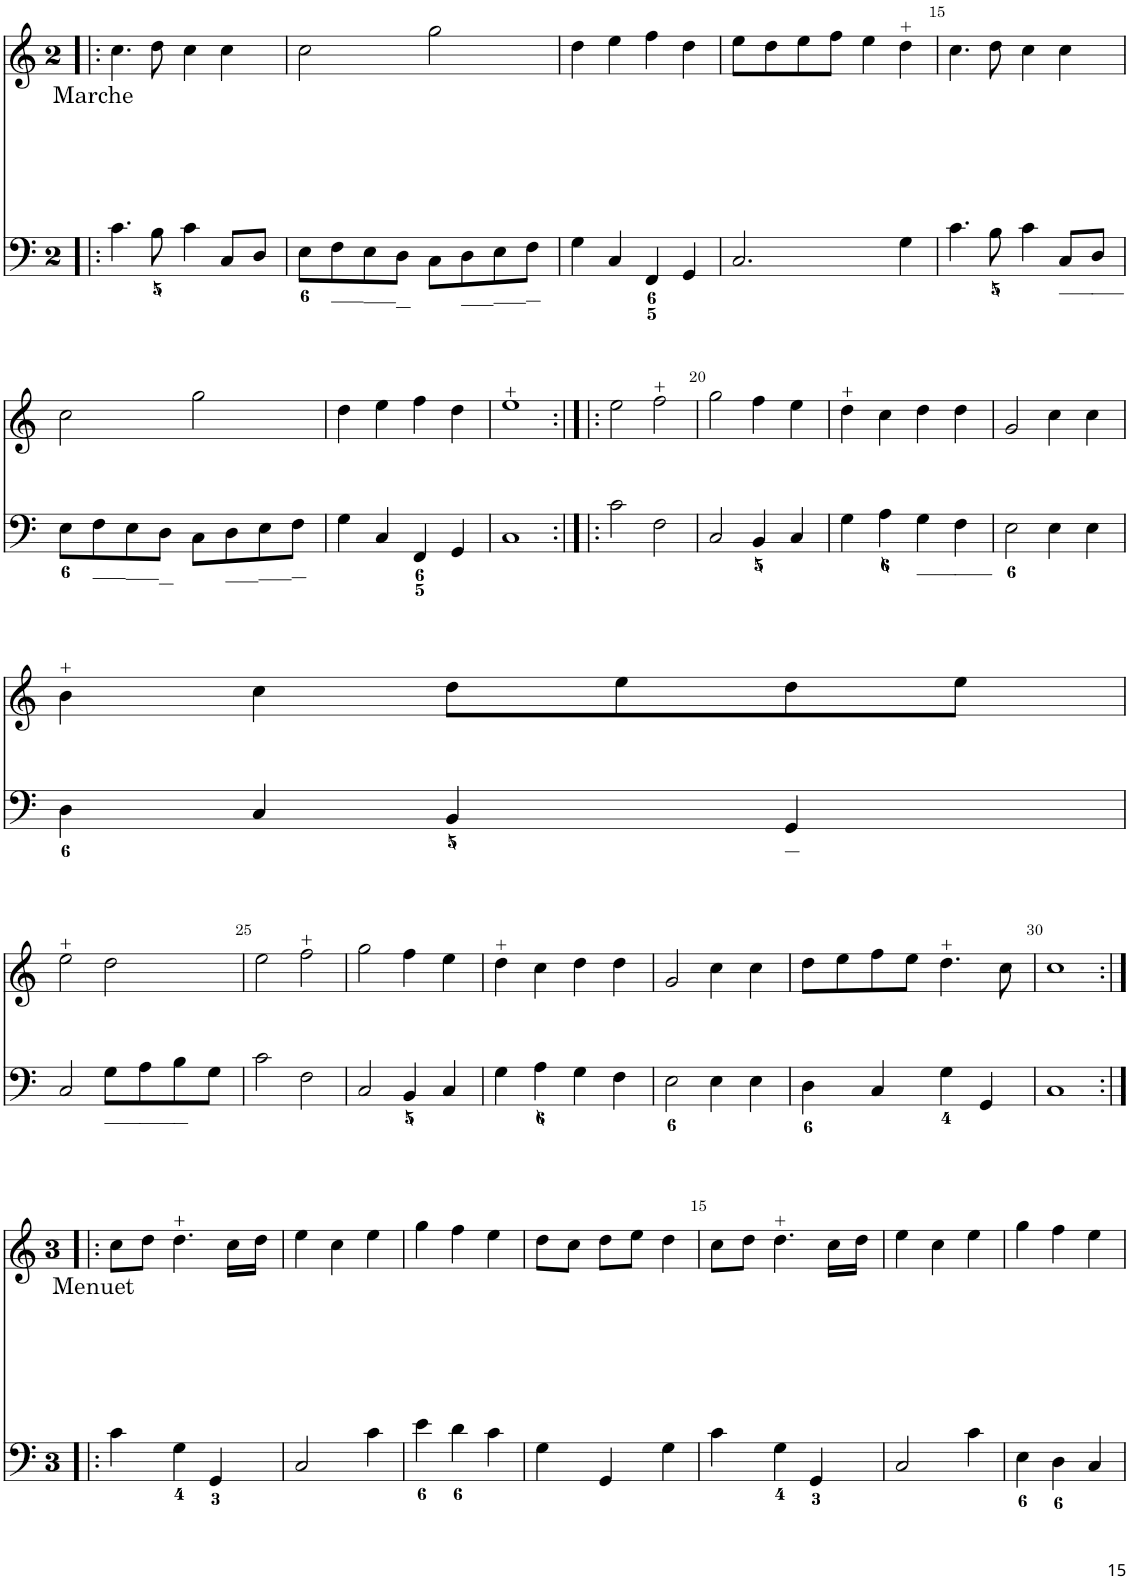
**kern	**kern
*part2	*part1
*staff2	*staff1
*I"Violoncello	*I"Flute
*I'Vc	*I'Fl
!!LO:PB:g=z
*clefF4	*clefG2
*k[]	*k[]
*M2/2	*M2/2
=11!|:	=11!|:
!LO:TX:a:t=Marche	!
4.c\	4.cc\
8B\	8dd\
4c\	4cc\
8C/L	4cc\
8D/J	.
=12	=12
8E\L	2cc\
8F\	.
8E\	.
8D\J	.
8C\L	2gg\
8D\	.
8E\	.
8F\J	.
=13	=13
4G\	4dd\
4C/	4ee\
4FF/	4ff\
4GG/	4dd\
=14	=14
2.C/	8ee\L
.	8dd\
.	8ee\
.	8ff\J
.	4ee\
4G\	4dd\
=15	=15
4.c\	4.cc\
8B\	8dd\
4c\	4cc\
8C/L	4cc\
8D/J	.
!!LO:LB:g=z
=16	=16
8E\L	2cc\
8F\	.
8E\	.
8D\J	.
8C\L	2gg\
8D\	.
8E\	.
8F\J	.
=17	=17
4G\	4dd\
4C/	4ee\
4FF/	4ff\
4GG/	4dd\
=18	=18
1C	1ee
=19:|!|:	=19:|!|:
2c\	2ee\
2F\	2ff\
=20	=20
2C/	2gg\
4BB/	4ff\
4C/	4ee\
=21	=21
4G\	4dd\
4A\	4cc\
4G\	4dd\
4F\	4dd\
=22	=22
2E\	2g/
4E\	4cc\
4E\	4cc\
!!LO:LB:g=z
=23	=23
4D\	4b\
4C/	4cc\
4BB/	8dd\L
.	8ee\
4GG/	8dd\
.	8ee\J
!!LO:LB:g=z
=24	=24
2C/	2ee\
8G\L	2dd\
8A\	.
8B\	.
8G\J	.
=25	=25
2c\	2ee\
2F\	2ff\
=26	=26
2C/	2gg\
4BB/	4ff\
4C/	4ee\
=27	=27
4G\	4dd\
4A\	4cc\
4G\	4dd\
4F\	4dd\
=28	=28
2E\	2g/
4E\	4cc\
4E\	4cc\
=29	=29
4D\	8dd\L
.	8ee\
4C/	8ff\
.	8ee\J
4G\	4.dd\
4GG/	.
.	8cc\
=30	=30
1C	1cc
!!LO:LB:g=z
=11:|!|:	=11:|!|:
*M3/4	*M3/4
!LO:TX:a:t=Menuet	!
4c\	8cc\L
.	8dd\J
4G\	4.dd\
4GG/	.
.	16cc\LL
.	16dd\JJ
=12	=12
2C/	4ee\
.	4cc\
4c\	4ee\
=13	=13
4e\	4gg\
4d\	4ff\
4c\	4ee\
=14	=14
4G\	8dd\L
.	8cc\J
4GG/	8dd\L
.	8ee\J
4G\	4dd\
=15	=15
4c\	8cc\L
.	8dd\J
4G\	4.dd\
4GG/	.
.	16cc\LL
.	16dd\JJ
=16	=16
2C/	4ee\
.	4cc\
4c\	4ee\
=17	=17
4E\	4gg\
4D\	4ff\
4C/	4ee\
=	=
*-	*-
